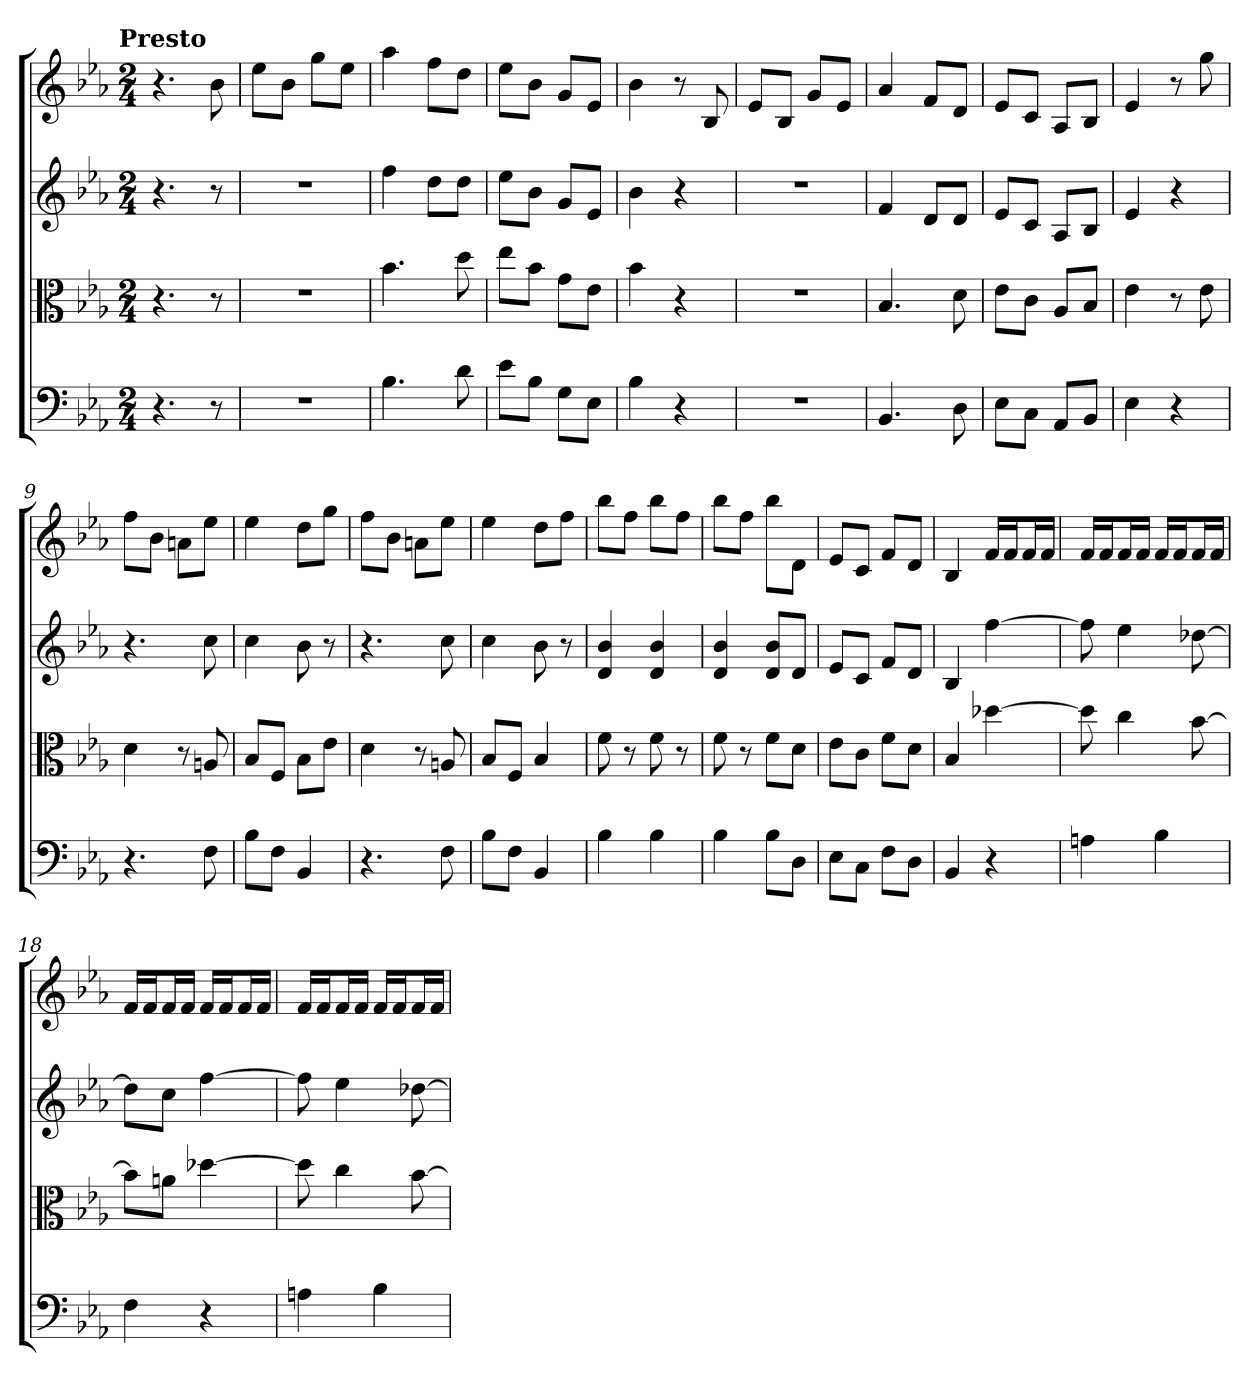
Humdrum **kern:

**kern	**kern	**kern	**kern
*part4	*part3	*part2	*part1
*staff4	*staff3	*staff2	*staff1
*clefF4	*clefC3	*	*
*k[b-e-a-]	*k[b-e-a-]	*k[b-e-a-]	*k[b-e-a-]
*E-:	*E-:	*E-:	*E-:
!!LO:TX:omd:t=Presto
*M2/4	*M2/4	*M2/4	*M2/4
*MM184	*MM184	*MM184	*MM184
=	=	=	=
4.r	4.r	4.r	4.r
8r	8r	8r	8b-
=1	=1	=1	=1
2r	2r	2r	8ee-L
.	.	.	8b-J
.	.	.	8ggL
.	.	.	8ee-J
=2	=2	=2	=2
4.B-	4.b-	4ff	4aa-
.	.	8ddL	8ffL
8d	8dd	8ddJ	8ddJ
=3	=3	=3	=3
8e-\L	8ee-\L	8ee-L	8ee-L
8B-\J	8b-\J	8b-J	8b-J
8G\L	8g\L	8gL	8gL
8E-\J	8e-\J	8e-J	8e-J
=4	=4	=4	=4
4B-	4b-	4b-	4b-
4r	4r	4r	8r
.	.	.	8B-
=5	=5	=5	=5
2r	2r	2r	8e-L
.	.	.	8B-J
.	.	.	8gL
.	.	.	8e-J
=6	=6	=6	=6
4.BB-	4.B-	4f	4a-
.	.	8dL	8fL
8D	8d	8dJ	8dJ
=7	=7	=7	=7
8E-\L	8e-\L	8e-L	8e-L
8C\J	8c\J	8cJ	8cJ
8AA-/L	8A-/L	8A-L	8A-L
8BB-/J	8B-/J	8B-J	8B-J
=8	=8	=8	=8
4E-	4e-	4e-	4e-
4r	8r	4r	8r
.	8e-	.	8gg
=9	=9	=9	=9
4.r	4d	4.r	8ffL
.	.	.	8b-J
.	8r	.	8anL
8F	8An	8cc	8ee-J
=10	=10	=10	=10
8B-\L	8B-/L	4cc	4ee-
8F\J	8F/J	.	.
4BB-	8B-\L	8b-	8ddL
.	8e-\J	8r	8ggJ
=11	=11	=11	=11
4.r	4d	4.r	8ffL
.	.	.	8b-J
.	8r	.	8anL
8F	8An	8cc	8ee-J
=12	=12	=12	=12
8B-\L	8B-/L	4cc	4ee-
8F\J	8F/J	.	.
4BB-	4B-	8b-	8ddL
.	.	8r	8ffJ
=13	=13	=13	=13
4B-	8f	4d 4b-	8bb-L
.	8r	.	8ffJ
4B-	8f	4d 4b-	8bb-L
.	8r	.	8ffJ
=14	=14	=14	=14
4B-	8f	4d 4b-	8bb-L
.	8r	.	8ffJ
8B-\L	8f\L	8d 8b-L	8bb-L
8D\J	8d\J	8dJ	8dJ
=15	=15	=15	=15
8E-\L	8e-\L	8e-L	8e-L
8C\J	8c\J	8cJ	8cJ
8F\L	8f\L	8fL	8fL
8D\J	8d\J	8dJ	8dJ
=16	=16	=16	=16
4BB-	4B-	4B-	4B-
4r	[4dd-X	[4ff	16fLL
.	.	.	16fJ
.	.	.	16fL
.	.	.	16fJJ
=17	=17	=17	=17
4An	8dd-]	8ff]	16fLL
.	.	.	16fJ
.	4cc	4ee-	16fL
.	.	.	16fJJ
4B-	.	.	16fLL
.	.	.	16fJ
.	[8b-	[8dd-X	16fL
.	.	.	16fJJ
=18	=18	=18	=18
4F	8b-\L]	8dd-L]	16fLL
.	.	.	16fJ
.	8an\J	8ccJ	16fL
.	.	.	16fJJ
4r	[4dd-X	[4ff	16fLL
.	.	.	16fJ
.	.	.	16fL
.	.	.	16fJJ
=19	=19	=19	=19
4An	8dd-]	8ff]	16fLL
.	.	.	16fJ
.	4cc	4ee-	16fL
.	.	.	16fJJ
4B-	.	.	16fLL
.	.	.	16fJ
.	[8b-	[8dd-X	16fL
.	.	.	16fJJ
=	=	=	=
*-	*-	*-	*-
